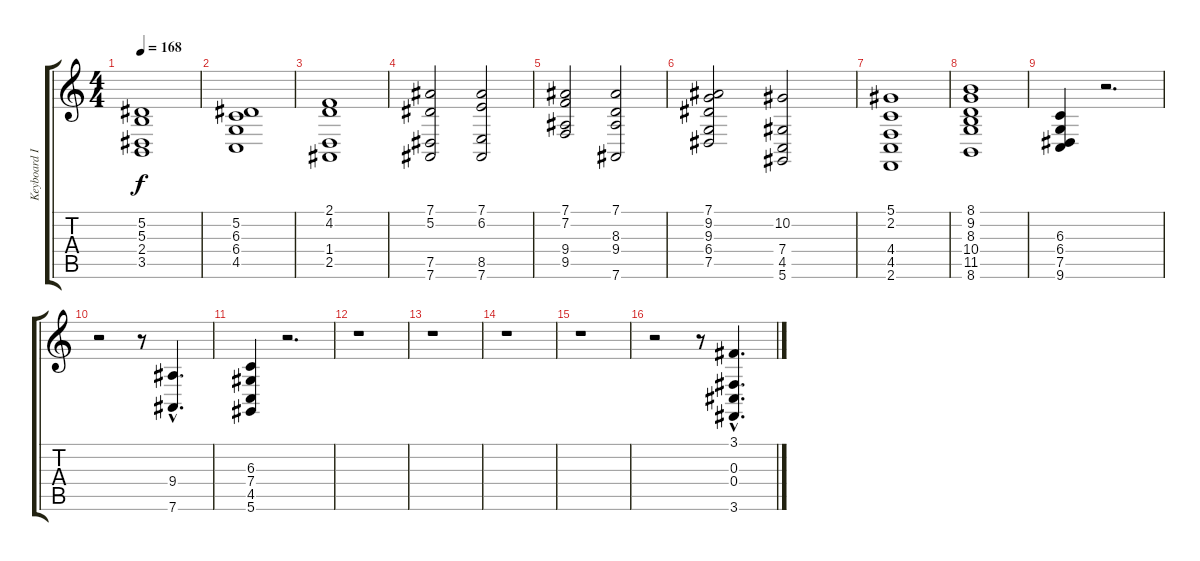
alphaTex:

\track ("Keyboard II" "Keyboard I") {instrument choiraahs}
\staff {score tabs}
\tuning (Eb4 Bb3 Gb3 Db3 Ab2 Eb2) {hide}
\ts (4 4)
\tempo 168
\clef g2
\ks c
(5.2 5.3 2.4 3.5).1{dy f} |
(5.2 6.3 6.4 4.5).1 |
(2.1 4.2 1.4 2.5).1 |
(7.1 5.2 7.5 7.6).2 (7.1 6.2 8.5 7.6).2 |
(7.1 7.2 9.4 9.5).2 (7.1 8.3 9.4 7.6).2 |
(7.1 9.2 9.3 6.4 7.5).2 (10.2 7.4 4.5 5.6).2 |
(5.1 2.2 4.4 4.5 2.6).1 |
(8.1 9.2 8.3 10.4 11.5 8.6).1 |
(6.3 6.4 7.5 9.6).4 r.2{d} |
r.2 r.8 (9.4{hac} 7.6{hac}).4{d} |
(6.3 7.4 4.5 5.6).4 r.2{d} |
r.1 |
r.1 |
r.1 |
r.1 |
r.2 r.8 (3.1{hac} 0.3{hac} 0.4{hac} 3.6{hac}).4{d}
